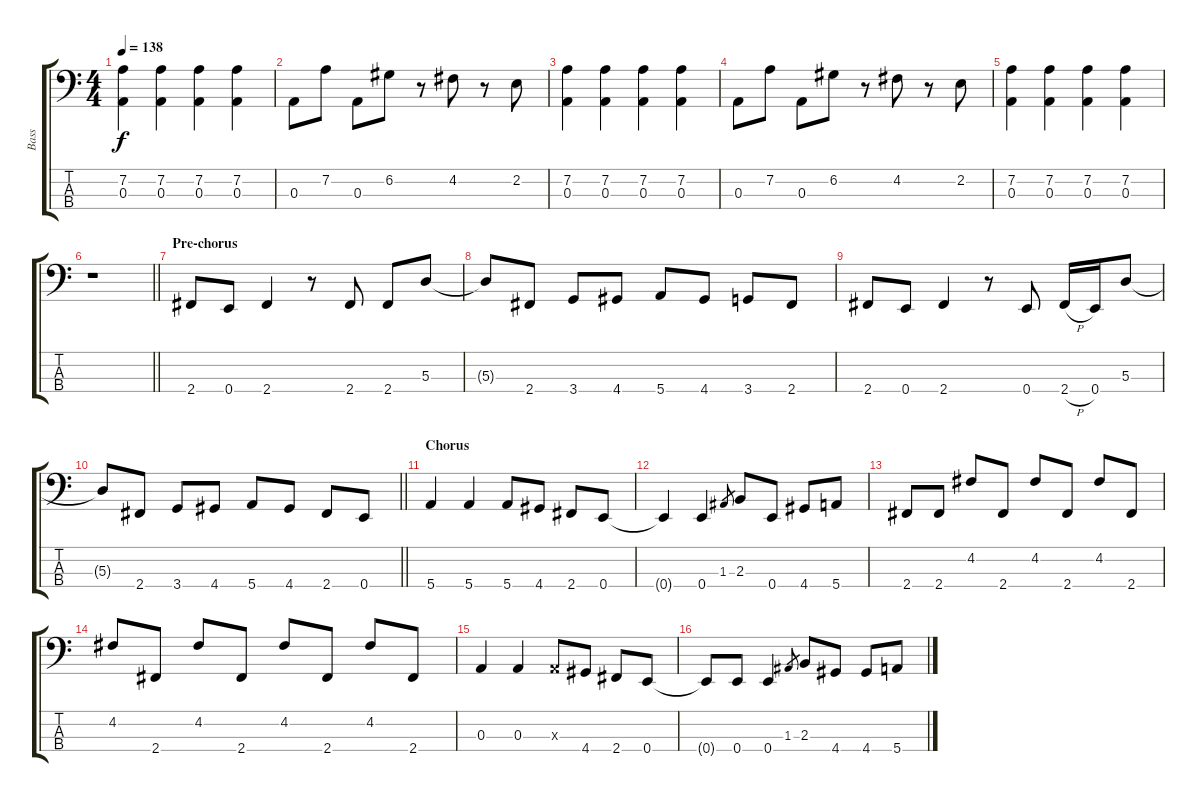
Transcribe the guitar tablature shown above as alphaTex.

\track ("Bass" "Bass") {instrument electricbassfinger}
\staff {score tabs}
\tuning (G2 D2 A1 E1) {hide}
\ts (4 4)
\tempo 138
\clef f4
\ks c
(7.2 0.3).4{dy f} (7.2 0.3).4 (7.2 0.3).4 (7.2 0.3).4 |
0.3.8 7.2.8 0.3.8 6.2.8 r.8 4.2.8 r.8 2.2.8 |
(7.2 0.3).4 (7.2 0.3).4 (7.2 0.3).4 (7.2 0.3).4 |
0.3.8 7.2.8 0.3.8 6.2.8 r.8 4.2.8 r.8 2.2.8 |
(7.2 0.3).4 (7.2 0.3).4 (7.2 0.3).4 (7.2 0.3).4 |
\barLineRight lightlight
r.1 |
\section ("" "Pre-chorus")
2.4.8 0.4.8 2.4.4 r.8 2.4.8 2.4.8 5.3.8 |
5.3{t}.8 2.4.8 3.4.8 4.4.8 5.4.8 4.4.8 3.4.8 2.4.8 |
2.4.8 0.4.8 2.4.4 r.8 0.4.8 2.4{h}.16 0.4.16 5.3.8 |
\barLineRight lightlight
5.3{t}.8 2.4.8 3.4.8 4.4.8 5.4.8 4.4.8 2.4.8 0.4.8 |
\section ("" "Chorus")
5.4.4 5.4.4 5.4.8 4.4.8 2.4.8 0.4.8 |
0.4{t}.4 0.4.4 1.3.8{gr} 2.3.8 0.4.8 4.4.8 5.4.8 |
2.4.8 2.4.8 4.2.8 2.4.8 4.2.8 2.4.8 4.2.8 2.4.8 |
4.2.8 2.4.8 4.2.8 2.4.8 4.2.8 2.4.8 4.2.8 2.4.8 |
0.3.4 0.3.4 0.3{x}.8 4.4.8 2.4.8 0.4.8 |
0.4{t}.8 0.4.8 0.4.4 1.3.8{gr} 2.3.8 4.4.8 4.4.8 5.4.8
